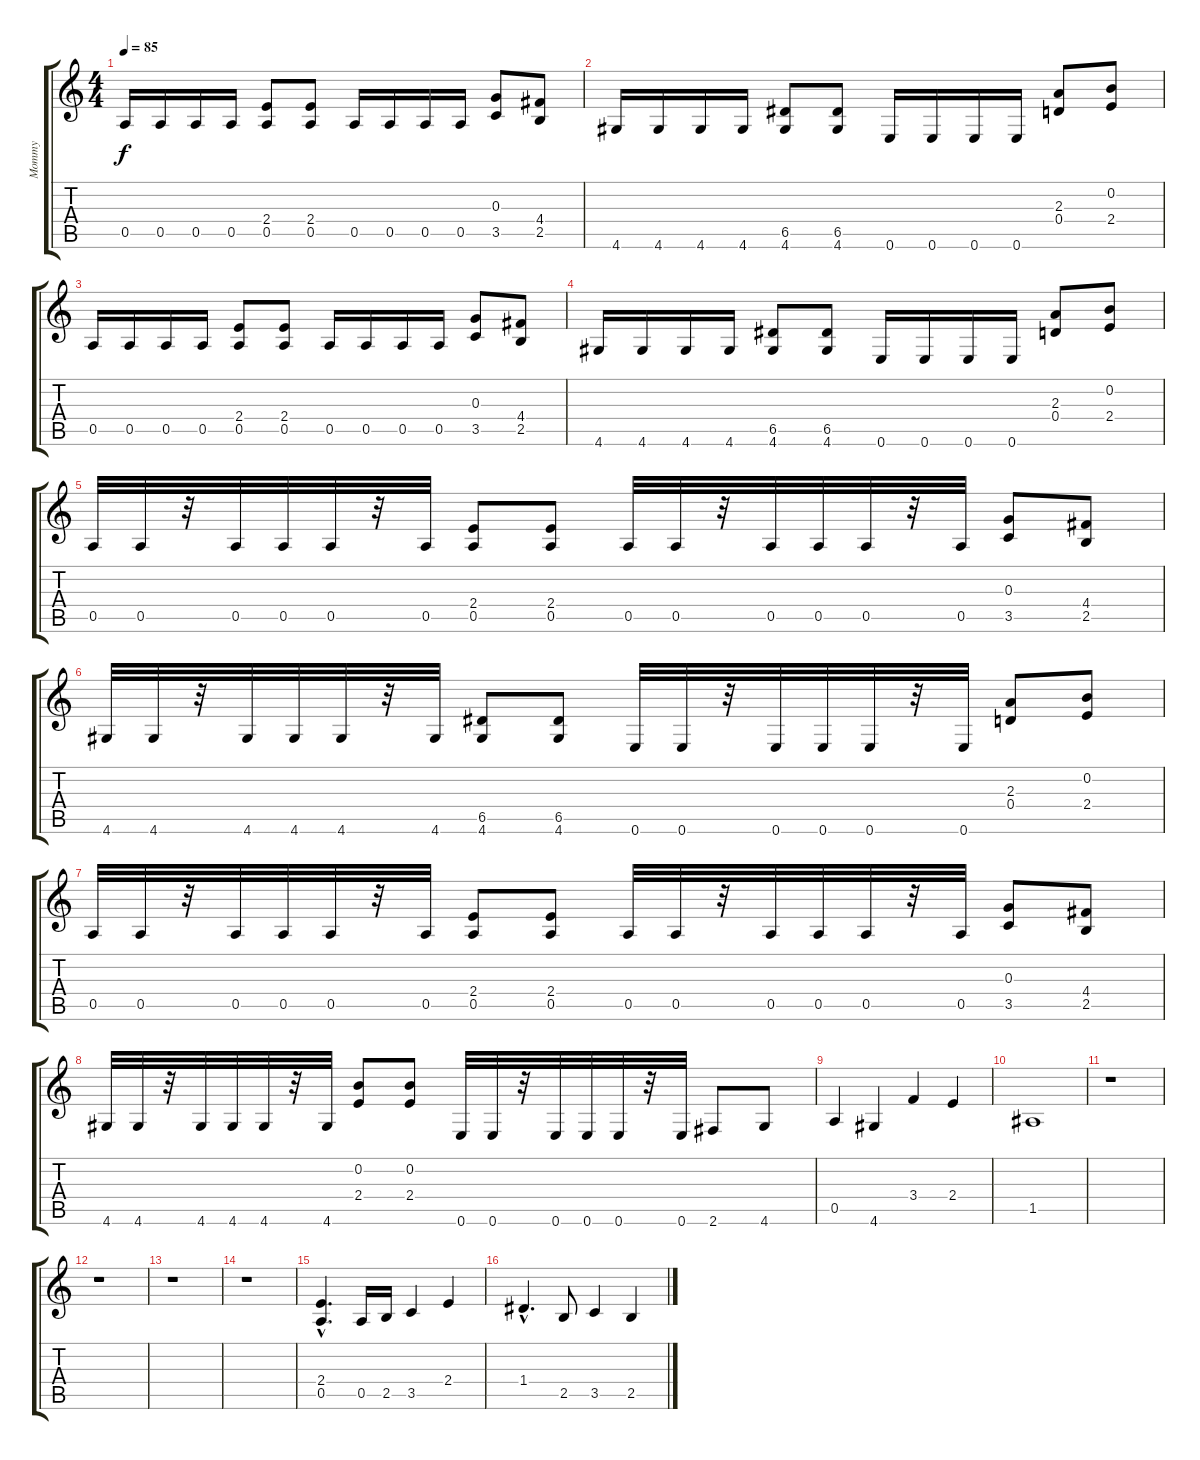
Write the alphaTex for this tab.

\track ("Mommy" "Mommy") {instrument overdrivenguitar}
\staff {score tabs}
\tuning (E4 B3 G3 D3 A2 E2) {hide}
\ts (4 4)
\tempo 85
\clef g2
\ks c
0.5.16{dy f} 0.5.16 0.5.16 0.5.16 (2.4 0.5).8 (2.4 0.5).8 0.5.16 0.5.16 0.5.16 0.5.16 (0.3 3.5).8 (4.4 2.5).8 |
4.6.16 4.6.16 4.6.16 4.6.16 (6.5 4.6).8 (6.5 4.6).8 0.6.16 0.6.16 0.6.16 0.6.16 (2.3 0.4).8 (0.2 2.4).8 |
0.5.16 0.5.16 0.5.16 0.5.16 (2.4 0.5).8 (2.4 0.5).8 0.5.16 0.5.16 0.5.16 0.5.16 (0.3 3.5).8 (4.4 2.5).8 |
4.6.16 4.6.16 4.6.16 4.6.16 (6.5 4.6).8 (6.5 4.6).8 0.6.16 0.6.16 0.6.16 0.6.16 (2.3 0.4).8 (0.2 2.4).8 |
0.5.32 0.5.32 r.32 0.5.32 0.5.32 0.5.32 r.32 0.5.32 (2.4 0.5).8 (2.4 0.5).8 0.5.32 0.5.32 r.32 0.5.32 0.5.32 0.5.32 r.32 0.5.32 (0.3 3.5).8 (4.4 2.5).8 |
4.6.32 4.6.32 r.32 4.6.32 4.6.32 4.6.32 r.32 4.6.32 (6.5 4.6).8 (6.5 4.6).8 0.6.32 0.6.32 r.32 0.6.32 0.6.32 0.6.32 r.32 0.6.32 (2.3 0.4).8 (0.2 2.4).8 |
0.5.32 0.5.32 r.32 0.5.32 0.5.32 0.5.32 r.32 0.5.32 (2.4 0.5).8 (2.4 0.5).8 0.5.32 0.5.32 r.32 0.5.32 0.5.32 0.5.32 r.32 0.5.32 (0.3 3.5).8 (4.4 2.5).8 |
4.6.32 4.6.32 r.32 4.6.32 4.6.32 4.6.32 r.32 4.6.32 (0.2 2.4).8 (0.2 2.4).8 0.6.32 0.6.32 r.32 0.6.32 0.6.32 0.6.32 r.32 0.6.32 2.6.8 4.6.8 |
0.5.4 4.6.4 3.4.4 2.4.4 |
1.5.1 |
r.1 |
r.1 |
r.1 |
r.1 |
(2.4{hac} 0.5{hac}).4{d} 0.5.16 2.5.16 3.5.4 2.4.4 |
1.4{hac}.4{d} 2.5.8 3.5.4 2.5.4
